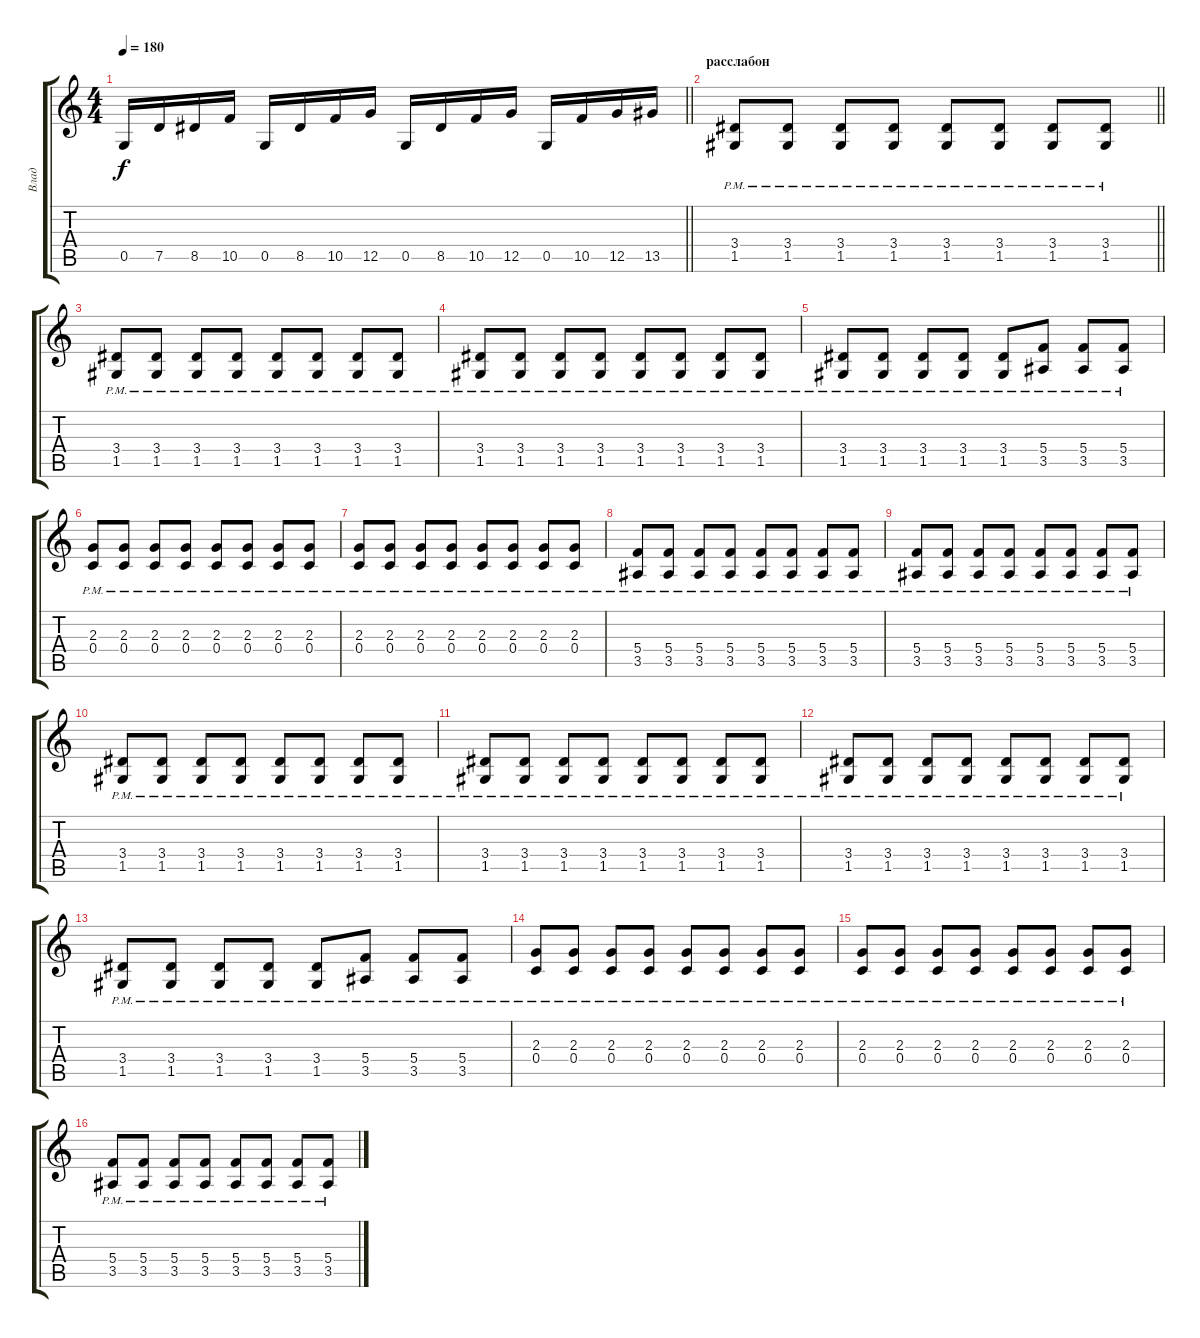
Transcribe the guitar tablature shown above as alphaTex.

\track ("Влад" "Влад") {instrument distortionguitar}
\staff {score tabs}
\tuning (D4 A3 F3 C3 G2 C2) {hide}
\ts (4 4)
\tempo 180
\clef g2
\barLineRight lightlight
\ks c
0.5.16{dy f} 7.5.16 8.5.16 10.5.16 0.5.16 8.5.16 10.5.16 12.5.16 0.5.16 8.5.16 10.5.16 12.5.16 0.5.16 10.5.16 12.5.16 13.5.16 |
\section ("" "расслабон")
\barLineRight lightlight
(3.4{pm} 1.5{pm}).8{volume 10 balance 8 instrument overdrivenguitar} (3.4{pm} 1.5{pm}).8 (3.4{pm} 1.5{pm}).8 (3.4{pm} 1.5{pm}).8 (3.4{pm} 1.5{pm}).8 (3.4{pm} 1.5{pm}).8 (3.4{pm} 1.5{pm}).8 (3.4{pm} 1.5{pm}).8 |
(3.4{pm} 1.5{pm}).8 (3.4{pm} 1.5{pm}).8 (3.4{pm} 1.5{pm}).8 (3.4{pm} 1.5{pm}).8 (3.4{pm} 1.5{pm}).8 (3.4{pm} 1.5{pm}).8 (3.4{pm} 1.5{pm}).8 (3.4{pm} 1.5{pm}).8 |
(3.4{pm} 1.5{pm}).8 (3.4{pm} 1.5{pm}).8 (3.4{pm} 1.5{pm}).8 (3.4{pm} 1.5{pm}).8 (3.4{pm} 1.5{pm}).8 (3.4{pm} 1.5{pm}).8 (3.4{pm} 1.5{pm}).8 (3.4{pm} 1.5{pm}).8 |
(3.4{pm} 1.5{pm}).8 (3.4{pm} 1.5{pm}).8 (3.4{pm} 1.5{pm}).8 (3.4{pm} 1.5{pm}).8 (3.4{pm} 1.5{pm}).8 (5.4{pm} 3.5{pm}).8 (5.4{pm} 3.5{pm}).8 (5.4{pm} 3.5{pm}).8 |
(2.3{pm} 0.4{pm}).8 (2.3{pm} 0.4{pm}).8 (2.3{pm} 0.4{pm}).8 (2.3{pm} 0.4{pm}).8 (2.3{pm} 0.4{pm}).8 (2.3{pm} 0.4{pm}).8 (2.3{pm} 0.4{pm}).8 (2.3{pm} 0.4{pm}).8 |
(2.3{pm} 0.4{pm}).8 (2.3{pm} 0.4{pm}).8 (2.3{pm} 0.4{pm}).8 (2.3{pm} 0.4{pm}).8 (2.3{pm} 0.4{pm}).8 (2.3{pm} 0.4{pm}).8 (2.3{pm} 0.4{pm}).8 (2.3{pm} 0.4{pm}).8 |
(5.4{pm} 3.5{pm}).8 (5.4{pm} 3.5{pm}).8 (5.4{pm} 3.5{pm}).8 (5.4{pm} 3.5{pm}).8 (5.4{pm} 3.5{pm}).8 (5.4{pm} 3.5{pm}).8 (5.4{pm} 3.5{pm}).8 (5.4{pm} 3.5{pm}).8 |
(5.4{pm} 3.5{pm}).8 (5.4{pm} 3.5{pm}).8 (5.4{pm} 3.5{pm}).8 (5.4{pm} 3.5{pm}).8 (5.4{pm} 3.5{pm}).8 (5.4{pm} 3.5{pm}).8 (5.4{pm} 3.5{pm}).8 (5.4{pm} 3.5{pm}).8 |
(3.4{pm} 1.5{pm}).8 (3.4{pm} 1.5{pm}).8 (3.4{pm} 1.5{pm}).8 (3.4{pm} 1.5{pm}).8 (3.4{pm} 1.5{pm}).8 (3.4{pm} 1.5{pm}).8 (3.4{pm} 1.5{pm}).8 (3.4{pm} 1.5{pm}).8 |
(3.4{pm} 1.5{pm}).8 (3.4{pm} 1.5{pm}).8 (3.4{pm} 1.5{pm}).8 (3.4{pm} 1.5{pm}).8 (3.4{pm} 1.5{pm}).8 (3.4{pm} 1.5{pm}).8 (3.4{pm} 1.5{pm}).8 (3.4{pm} 1.5{pm}).8 |
(3.4{pm} 1.5{pm}).8 (3.4{pm} 1.5{pm}).8 (3.4{pm} 1.5{pm}).8 (3.4{pm} 1.5{pm}).8 (3.4{pm} 1.5{pm}).8 (3.4{pm} 1.5{pm}).8 (3.4{pm} 1.5{pm}).8 (3.4{pm} 1.5{pm}).8 |
(3.4{pm} 1.5{pm}).8 (3.4{pm} 1.5{pm}).8 (3.4{pm} 1.5{pm}).8 (3.4{pm} 1.5{pm}).8 (3.4{pm} 1.5{pm}).8 (5.4{pm} 3.5{pm}).8 (5.4{pm} 3.5{pm}).8 (5.4{pm} 3.5{pm}).8 |
(2.3{pm} 0.4{pm}).8 (2.3{pm} 0.4{pm}).8 (2.3{pm} 0.4{pm}).8 (2.3{pm} 0.4{pm}).8 (2.3{pm} 0.4{pm}).8 (2.3{pm} 0.4{pm}).8 (2.3{pm} 0.4{pm}).8 (2.3{pm} 0.4{pm}).8 |
(2.3{pm} 0.4{pm}).8 (2.3{pm} 0.4{pm}).8 (2.3{pm} 0.4{pm}).8 (2.3{pm} 0.4{pm}).8 (2.3{pm} 0.4{pm}).8 (2.3{pm} 0.4{pm}).8 (2.3{pm} 0.4{pm}).8 (2.3{pm} 0.4{pm}).8 |
(5.4{pm} 3.5{pm}).8 (5.4{pm} 3.5{pm}).8 (5.4{pm} 3.5{pm}).8 (5.4{pm} 3.5{pm}).8 (5.4{pm} 3.5{pm}).8 (5.4{pm} 3.5{pm}).8 (5.4{pm} 3.5{pm}).8 (5.4{pm} 3.5{pm}).8
